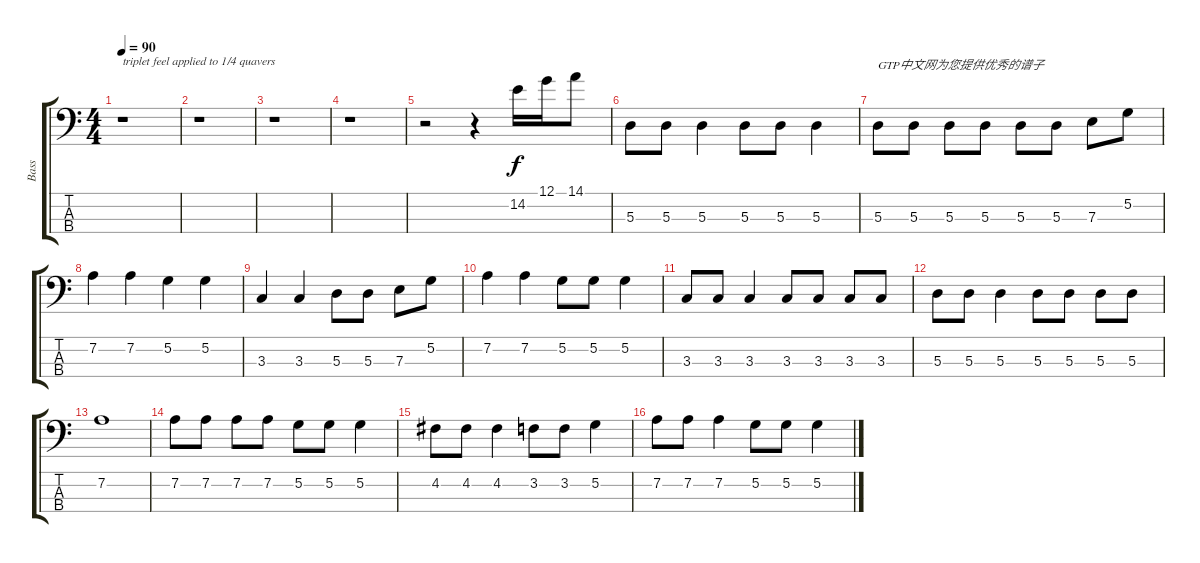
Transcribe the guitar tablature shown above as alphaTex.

\track ("Bass" "Bass") {instrument electricbassfinger}
\staff {score tabs}
\tuning (G2 D2 A1 E1) {hide}
\ts (4 4)
\tempo 90
\clef f4
\ks c
r.1{txt "triplet feel applied to 1/4 quavers" dy f instrument electricbassfinger} |
r.1 |
r.1 |
r.1 |
r.2 r.4 14.2.16 12.1.16 14.1.8 |
5.3.8 5.3.8 5.3.4 5.3.8 5.3.8 5.3.4 |
5.3.8{txt "GTP中文网为您提供优秀的谱子"} 5.3.8 5.3.8 5.3.8 5.3.8 5.3.8 7.3.8 5.2.8 |
7.2.4 7.2.4 5.2.4 5.2.4 |
3.3.4 3.3.4 5.3.8 5.3.8 7.3.8 5.2.8 |
7.2.4 7.2.4 5.2.8 5.2.8 5.2.4 |
3.3.8 3.3.8 3.3.4 3.3.8 3.3.8 3.3.8 3.3.8 |
5.3.8 5.3.8 5.3.4 5.3.8 5.3.8 5.3.8 5.3.8 |
7.2.1 |
7.2.8 7.2.8 7.2.8 7.2.8 5.2.8 5.2.8 5.2.4 |
4.2.8 4.2.8 4.2.4 3.2.8 3.2.8 5.2.4 |
7.2.8 7.2.8 7.2.4 5.2.8 5.2.8 5.2.4
